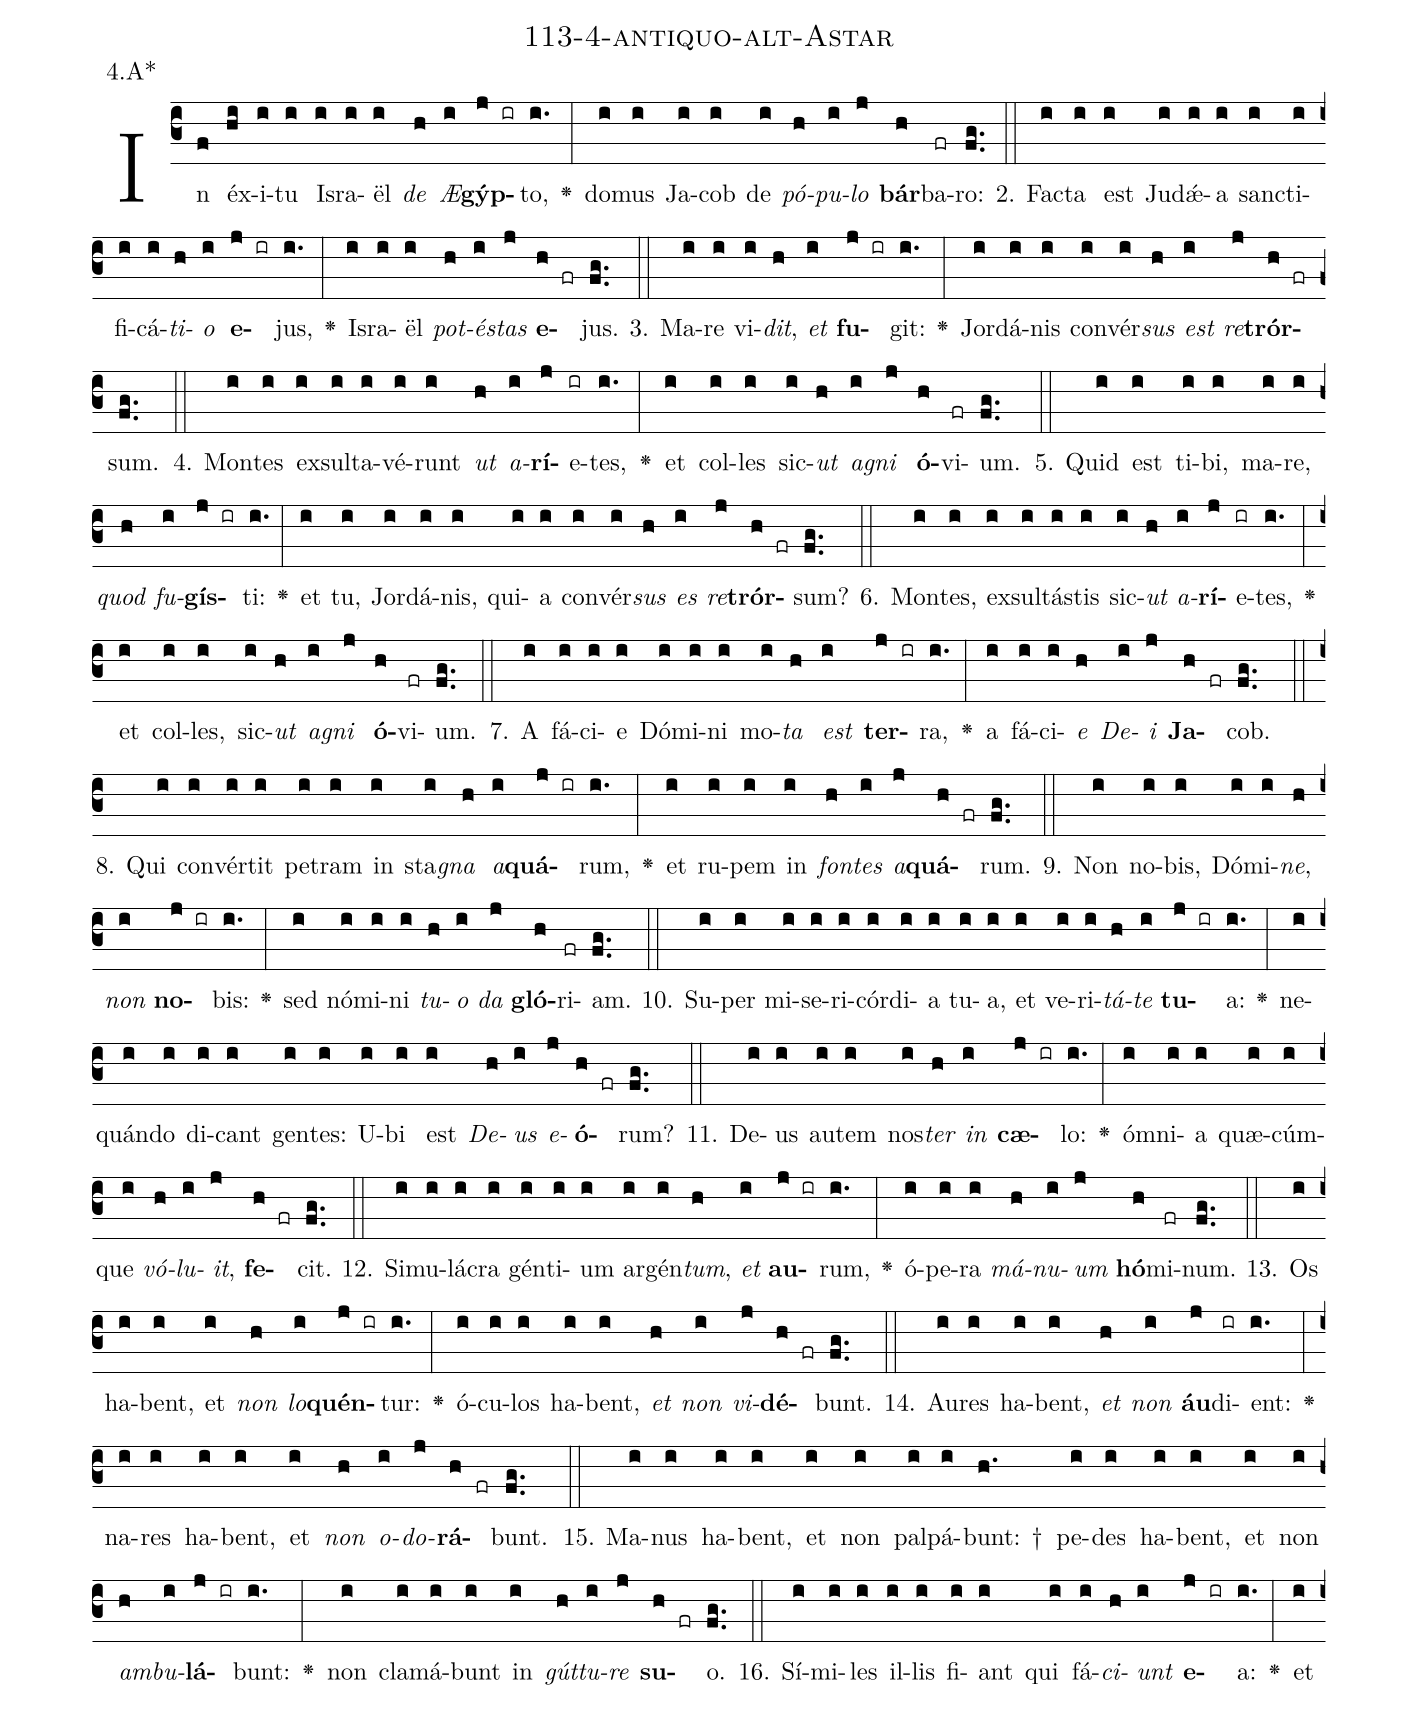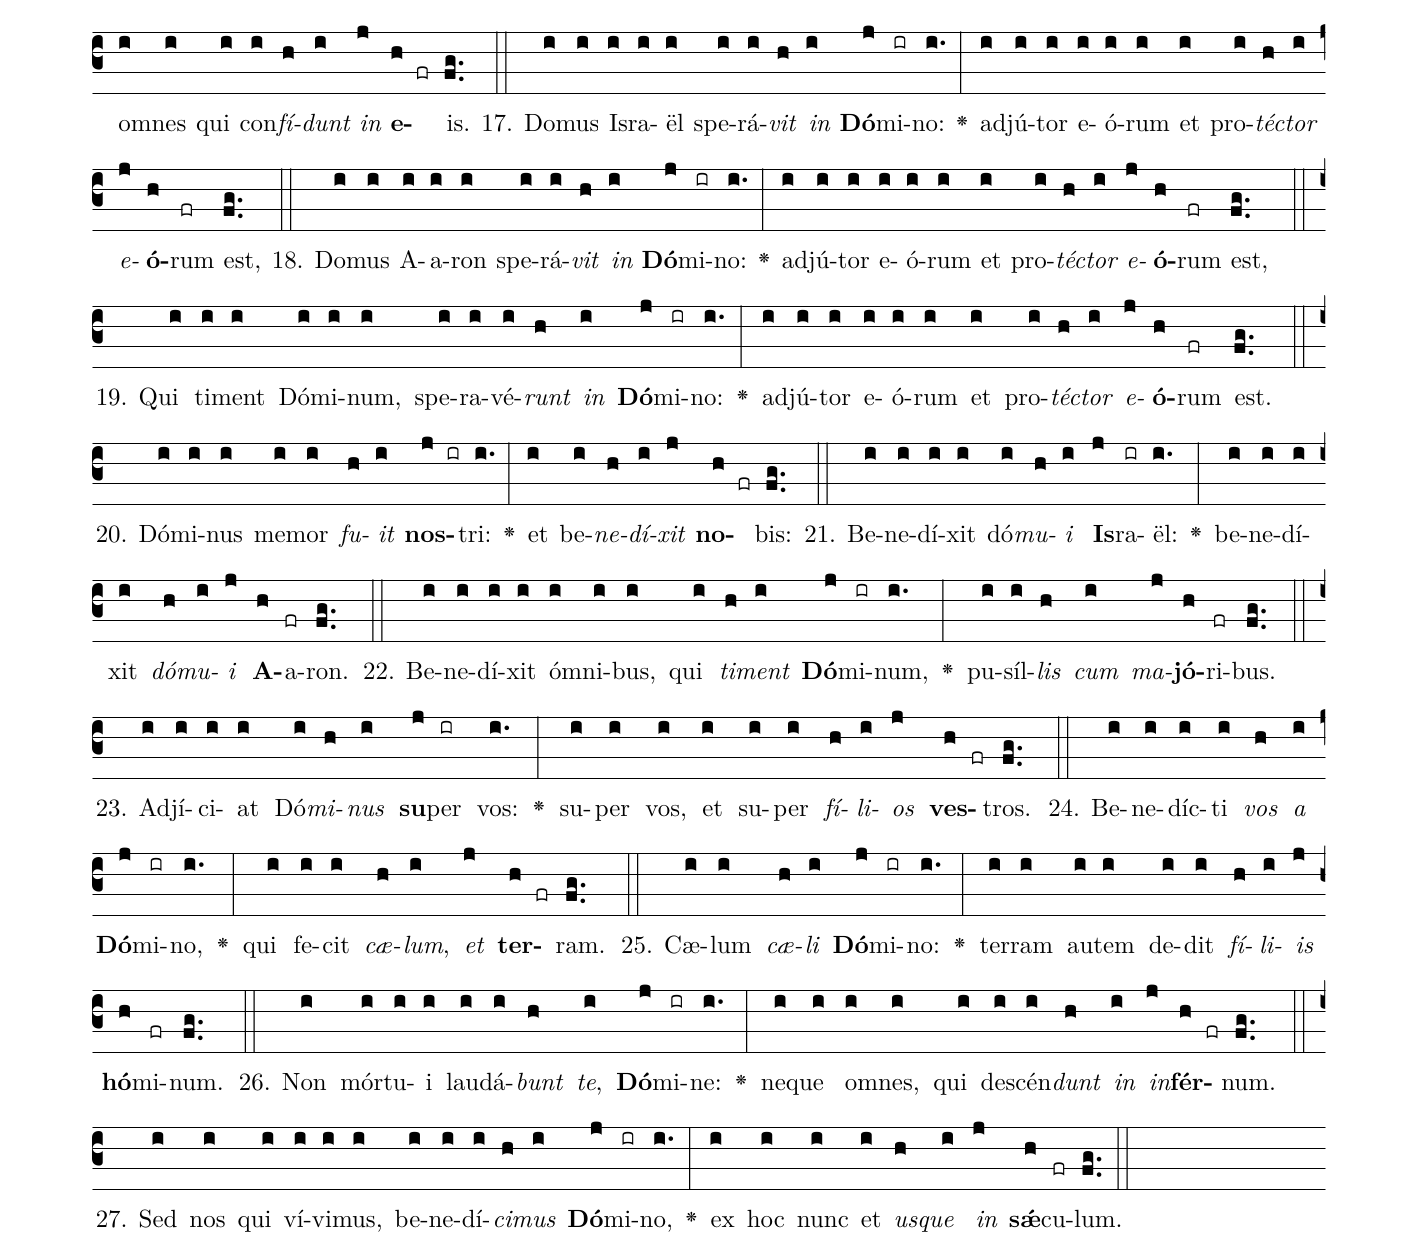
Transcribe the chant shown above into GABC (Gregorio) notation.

name: 113-4-antiquo-alt-Astar;
annotation: 4.A*;
%%
(c3)In(f) éx(hi)i(i)tu(i) Is(i)ra(i)ël(i) <i>de</i>(h) <i>Æ</i>(i)<b>gýp</b>(j ir)to,(i.) <v>\greheightstar</v>(:) do(i)mus(i) Ja(i)cob(i) de(i) <i>pó</i>(h)<i>pu</i>(i)<i>lo</i>(j) <b>bár</b>(h)ba(fr)ro:(fg..) (::)
2. Fac(i)ta(i) est(i) Ju(i)dǽ(i)a(i) sanc(i)ti(i)fi(i)cá(i)<i>ti</i>(h)<i>o</i>(i) <b>e</b>(j ir)jus,(i.) <v>\greheightstar</v>(:) Is(i)ra(i)ël(i) <i>pot</i>(h)<i>és</i>(i)<i>tas</i>(j) <b>e</b>(h fr)jus.(fg..) (::)
3. Ma(i)re(i) vi(i)<i>dit</i>,(h) <i>et</i>(i) <b>fu</b>(j ir)git:(i.) <v>\greheightstar</v>(:) Jor(i)dá(i)nis(i) con(i)vér(i)<i>sus</i>(h) <i>est</i>(i) <i>re</i>(j)<b>trór</b>(h fr)sum.(fg..) (::)
4. Mon(i)tes(i) ex(i)sul(i)ta(i)vé(i)runt(i) <i>ut</i>(h) <i>a</i>(i)<b>rí</b>(j)e(ir)tes,(i.) <v>\greheightstar</v>(:) et(i) col(i)les(i) sic(i)<i>ut</i>(h) <i>a</i>(i)<i>gni</i>(j) <b>ó</b>(h)vi(fr)um.(fg..) (::)
5. Quid(i) est(i) ti(i)bi,(i) ma(i)re,(i) <i>quod</i>(h) <i>fu</i>(i)<b>gís</b>(j ir)ti:(i.) <v>\greheightstar</v>(:) et(i) tu,(i) Jor(i)dá(i)nis,(i) qui(i)a(i) con(i)vér(i)<i>sus</i>(h) <i>es</i>(i) <i>re</i>(j)<b>trór</b>(h fr)sum?(fg..) (::)
6. Mon(i)tes,(i) ex(i)sul(i)tás(i)tis(i) sic(i)<i>ut</i>(h) <i>a</i>(i)<b>rí</b>(j)e(ir)tes,(i.) <v>\greheightstar</v>(:) et(i) col(i)les,(i) sic(i)<i>ut</i>(h) <i>a</i>(i)<i>gni</i>(j) <b>ó</b>(h)vi(fr)um.(fg..) (::)
7. A(i) fá(i)ci(i)e(i) Dó(i)mi(i)ni(i) mo(i)<i>ta</i>(h) <i>est</i>(i) <b>ter</b>(j ir)ra,(i.) <v>\greheightstar</v>(:) a(i) fá(i)ci(i)<i>e</i>(h) <i>De</i>(i)<i>i</i>(j) <b>Ja</b>(h fr)cob.(fg..) (::)
8. Qui(i) con(i)vér(i)tit(i) pe(i)tram(i) in(i) sta(i)<i>gna</i>(h) <i>a</i>(i)<b>quá</b>(j ir)rum,(i.) <v>\greheightstar</v>(:) et(i) ru(i)pem(i) in(i) <i>fon</i>(h)<i>tes</i>(i) <i>a</i>(j)<b>quá</b>(h fr)rum.(fg..) (::)
9. Non(i) no(i)bis,(i) Dó(i)mi(i)<i>ne</i>,(h) <i>non</i>(i) <b>no</b>(j ir)bis:(i.) <v>\greheightstar</v>(:) sed(i) nó(i)mi(i)ni(i) <i>tu</i>(h)<i>o</i>(i) <i>da</i>(j) <b>gló</b>(h)ri(fr)am.(fg..) (::)
10. Su(i)per(i) mi(i)se(i)ri(i)cór(i)di(i)a(i) tu(i)a,(i) et(i) ve(i)ri(i)<i>tá</i>(h)<i>te</i>(i) <b>tu</b>(j ir)a:(i.) <v>\greheightstar</v>(:) ne(i)quán(i)do(i) di(i)cant(i) gen(i)tes:(i) U(i)bi(i) est(i) <i>De</i>(h)<i>us</i>(i) <i>e</i>(j)<b>ó</b>(h fr)rum?(fg..) (::)
11. De(i)us(i) au(i)tem(i) nos(i)<i>ter</i>(h) <i>in</i>(i) <b>cæ</b>(j ir)lo:(i.) <v>\greheightstar</v>(:) óm(i)ni(i)a(i) quæ(i)cúm(i)que(i) <i>vó</i>(h)<i>lu</i>(i)<i>it</i>,(j) <b>fe</b>(h fr)cit.(fg..) (::)
12. Si(i)mu(i)lá(i)cra(i) gén(i)ti(i)um(i) ar(i)gén(i)<i>tum</i>,(h) <i>et</i>(i) <b>au</b>(j ir)rum,(i.) <v>\greheightstar</v>(:) ó(i)pe(i)ra(i) <i>má</i>(h)<i>nu</i>(i)<i>um</i>(j) <b>hó</b>(h)mi(fr)num.(fg..) (::)
13. Os(i) ha(i)bent,(i) et(i) <i>non</i>(h) <i>lo</i>(i)<b>quén</b>(j ir)tur:(i.) <v>\greheightstar</v>(:) ó(i)cu(i)los(i) ha(i)bent,(i) <i>et</i>(h) <i>non</i>(i) <i>vi</i>(j)<b>dé</b>(h fr)bunt.(fg..) (::)
14. Au(i)res(i) ha(i)bent,(i) <i>et</i>(h) <i>non</i>(i) <b>áu</b>(j)di(ir)ent:(i.) <v>\greheightstar</v>(:) na(i)res(i) ha(i)bent,(i) et(i) <i>non</i>(h) <i>o</i>(i)<i>do</i>(j)<b>rá</b>(h fr)bunt.(fg..) (::)
15. Ma(i)nus(i) ha(i)bent,(i) et(i) non(i) pal(i)pá(i)bunt: †(h.) pe(i)des(i) ha(i)bent,(i) et(i) non(i) <i>am</i>(h)<i>bu</i>(i)<b>lá</b>(j ir)bunt:(i.) <v>\greheightstar</v>(:) non(i) cla(i)má(i)bunt(i) in(i) <i>gút</i>(h)<i>tu</i>(i)<i>re</i>(j) <b>su</b>(h fr)o.(fg..) (::)
16. Sí(i)mi(i)les(i) il(i)lis(i) fi(i)ant(i) qui(i) fá(i)<i>ci</i>(h)<i>unt</i>(i) <b>e</b>(j ir)a:(i.) <v>\greheightstar</v>(:) et(i) om(i)nes(i) qui(i) con(i)<i>fí</i>(h)<i>dunt</i>(i) <i>in</i>(j) <b>e</b>(h fr)is.(fg..) (::)
17. Do(i)mus(i) Is(i)ra(i)ël(i) spe(i)rá(i)<i>vit</i>(h) <i>in</i>(i) <b>Dó</b>(j)mi(ir)no:(i.) <v>\greheightstar</v>(:) ad(i)jú(i)tor(i) e(i)ó(i)rum(i) et(i) pro(i)<i>téc</i>(h)<i>tor</i>(i) <i>e</i>(j)<b>ó</b>(h)rum(fr) est,(fg..) (::)
18. Do(i)mus(i) A(i)a(i)ron(i) spe(i)rá(i)<i>vit</i>(h) <i>in</i>(i) <b>Dó</b>(j)mi(ir)no:(i.) <v>\greheightstar</v>(:) ad(i)jú(i)tor(i) e(i)ó(i)rum(i) et(i) pro(i)<i>téc</i>(h)<i>tor</i>(i) <i>e</i>(j)<b>ó</b>(h)rum(fr) est,(fg..) (::)
19. Qui(i) ti(i)ment(i) Dó(i)mi(i)num,(i) spe(i)ra(i)vé(i)<i>runt</i>(h) <i>in</i>(i) <b>Dó</b>(j)mi(ir)no:(i.) <v>\greheightstar</v>(:) ad(i)jú(i)tor(i) e(i)ó(i)rum(i) et(i) pro(i)<i>téc</i>(h)<i>tor</i>(i) <i>e</i>(j)<b>ó</b>(h)rum(fr) est.(fg..) (::)
20. Dó(i)mi(i)nus(i) me(i)mor(i) <i>fu</i>(h)<i>it</i>(i) <b>nos</b>(j ir)tri:(i.) <v>\greheightstar</v>(:) et(i) be(i)<i>ne</i>(h)<i>dí</i>(i)<i>xit</i>(j) <b>no</b>(h fr)bis:(fg..) (::)
21. Be(i)ne(i)dí(i)xit(i) dó(i)<i>mu</i>(h)<i>i</i>(i) <b>Is</b>(j)ra(ir)ël:(i.) <v>\greheightstar</v>(:) be(i)ne(i)dí(i)xit(i) <i>dó</i>(h)<i>mu</i>(i)<i>i</i>(j) <b>A</b>(h)a(fr)ron.(fg..) (::)
22. Be(i)ne(i)dí(i)xit(i) óm(i)ni(i)bus,(i) qui(i) <i>ti</i>(h)<i>ment</i>(i) <b>Dó</b>(j)mi(ir)num,(i.) <v>\greheightstar</v>(:) pu(i)síl(i)<i>lis</i>(h) <i>cum</i>(i) <i>ma</i>(j)<b>jó</b>(h)ri(fr)bus.(fg..) (::)
23. Ad(i)jí(i)ci(i)at(i) Dó(i)<i>mi</i>(h)<i>nus</i>(i) <b>su</b>(j)per(ir) vos:(i.) <v>\greheightstar</v>(:) su(i)per(i) vos,(i) et(i) su(i)per(i) <i>fí</i>(h)<i>li</i>(i)<i>os</i>(j) <b>ves</b>(h fr)tros.(fg..) (::)
24. Be(i)ne(i)díc(i)ti(i) <i>vos</i>(h) <i>a</i>(i) <b>Dó</b>(j)mi(ir)no,(i.) <v>\greheightstar</v>(:) qui(i) fe(i)cit(i) <i>cæ</i>(h)<i>lum</i>,(i) <i>et</i>(j) <b>ter</b>(h fr)ram.(fg..) (::)
25. Cæ(i)lum(i) <i>cæ</i>(h)<i>li</i>(i) <b>Dó</b>(j)mi(ir)no:(i.) <v>\greheightstar</v>(:) ter(i)ram(i) au(i)tem(i) de(i)dit(i) <i>fí</i>(h)<i>li</i>(i)<i>is</i>(j) <b>hó</b>(h)mi(fr)num.(fg..) (::)
26. Non(i) mór(i)tu(i)i(i) lau(i)dá(i)<i>bunt</i>(h) <i>te</i>,(i) <b>Dó</b>(j)mi(ir)ne:(i.) <v>\greheightstar</v>(:) ne(i)que(i) om(i)nes,(i) qui(i) de(i)scén(i)<i>dunt</i>(h) <i>in</i>(i) <i>in</i>(j)<b>fér</b>(h fr)num.(fg..) (::)
27. Sed(i) nos(i) qui(i) ví(i)vi(i)mus,(i) be(i)ne(i)dí(i)<i>ci</i>(h)<i>mus</i>(i) <b>Dó</b>(j)mi(ir)no,(i.) <v>\greheightstar</v>(:) ex(i) hoc(i) nunc(i) et(i) <i>us</i>(h)<i>que</i>(i) <i>in</i>(j) <b>sǽ</b>(h)cu(fr)lum.(fg..) (::)
